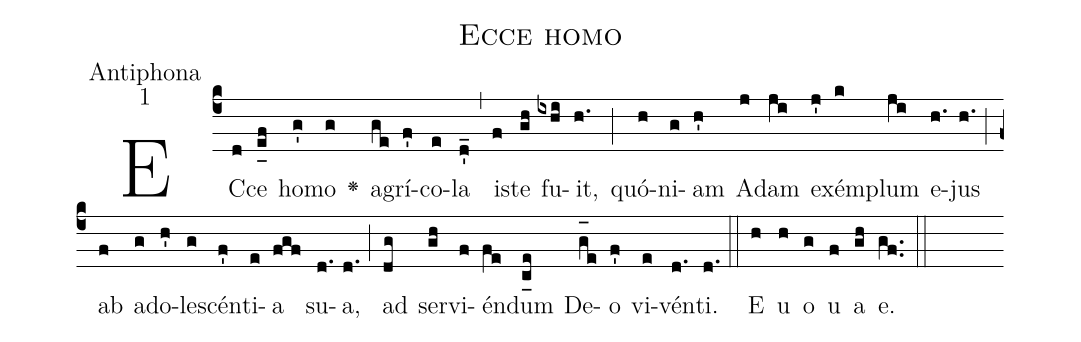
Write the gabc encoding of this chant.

name:Ecce homo;
office-part:Antiphona;
mode:1;
%%
(c4) EC(d)ce(e_[uh:l]f) ho(g')mo(g) <v>\greheightstar</v>() a(ge)grí(f')co(e)la(d'_) (,) i(f)ste(gh) fu(ixhi)it,(h.) (;) quó(h)ni(g)am(h') A(j)dam(ji) ex(j')ém(k)plum(ji) e(h.)jus(h.) (;) ab(f) a(g)do(h')le(g)scén(f')ti(e)a(fgf) su(d.)a,(d.) (;) ad(dg) ser(gh)vi(f)én(fe)dum(c_[ll:1]e) De(g_[oh:h]e)o(f') vi(e)vén(d.)ti.(d.) (::) <eu>E(h) u(h) o(g) u(f) a(gh) e.</eu>(gf..) (::)
